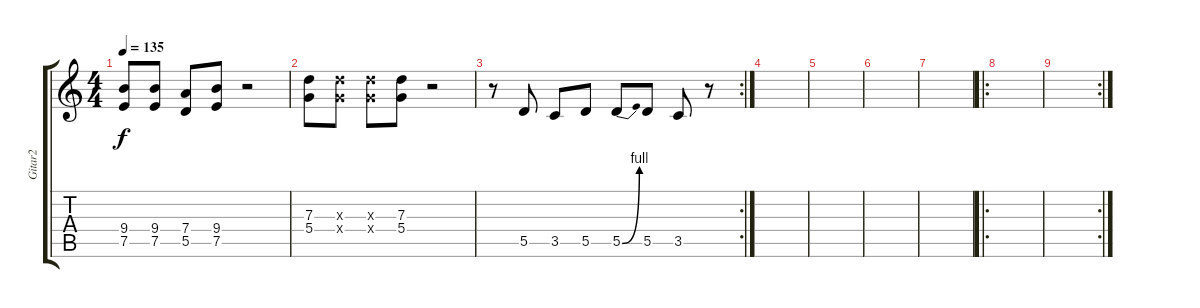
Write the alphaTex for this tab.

\track ("Gitar2" "Gitar2") {instrument overdrivenguitar}
\staff {score tabs}
\tuning (E4 B3 G3 D3 A2 E2) {hide}
\ts (4 4)
\tempo 135
\clef g2
\ks c
(9.4 7.5).8{dy f} (9.4 7.5).8 (7.4 5.5).8 (9.4 7.5).8 r.2 |
(7.3 5.4).8 (7.3{x} 5.4{x}).8 (7.3{x} 5.4{x}).8 (7.3 5.4).8 r.2 |
\rc 2
r.8 5.5.8 3.5.8 5.5.8 5.5{be (bend 0 0 60 4)}.8 5.5.8 3.5.8 r.8 |
|
|
|
|
\ro
|
\rc 2
